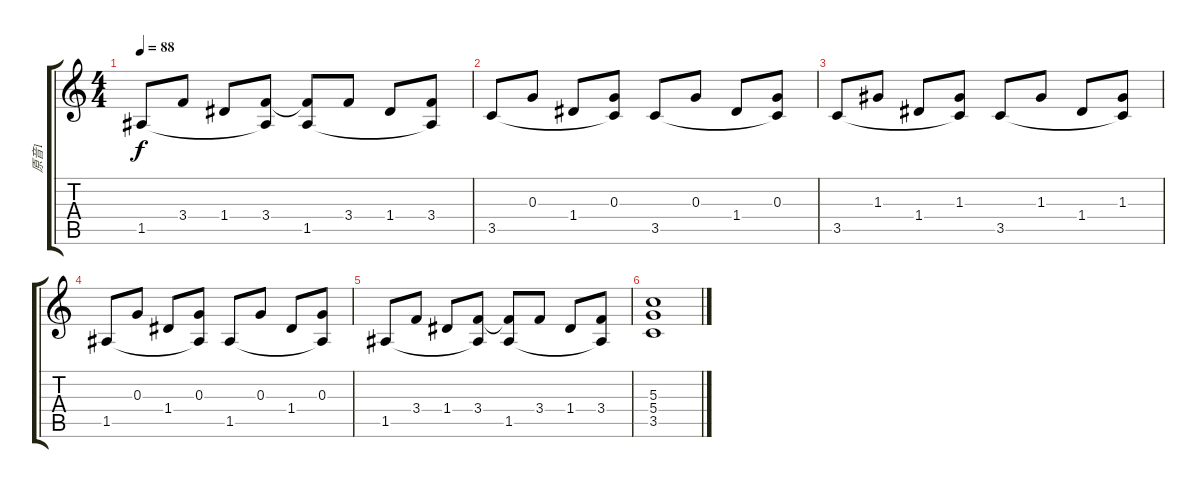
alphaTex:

\track ("原音1" "原音1") {instrument acousticguitarnylon}
\staff {score tabs}
\tuning (E4 B3 G3 D3 A2 E2) {hide}
\ts (4 4)
\tempo 88
\clef g2
\ks c
1.5.8{dy f} 3.4.8 1.4.8 (3.4 1.5{t}).8 (3.4{t} 1.5).8 3.4.8 1.4.8 (3.4 1.5{t}).8 |
3.5.8 0.3.8 1.4.8 (0.3 3.5{t}).8 3.5.8 0.3.8 1.4.8 (0.3 3.5{t}).8 |
3.5.8 1.3.8 1.4.8 (1.3 3.5{t}).8 3.5.8 1.3.8 1.4.8 (1.3 3.5{t}).8 |
1.5.8 0.3.8 1.4.8 (0.3 1.5{t}).8 1.5.8 0.3.8 1.4.8 (0.3 1.5{t}).8 |
1.5.8 3.4.8 1.4.8 (3.4 1.5{t}).8 (3.4{t} 1.5).8 3.4.8 1.4.8 (3.4 1.5{t}).8 |
(5.3 5.4 3.5).1
